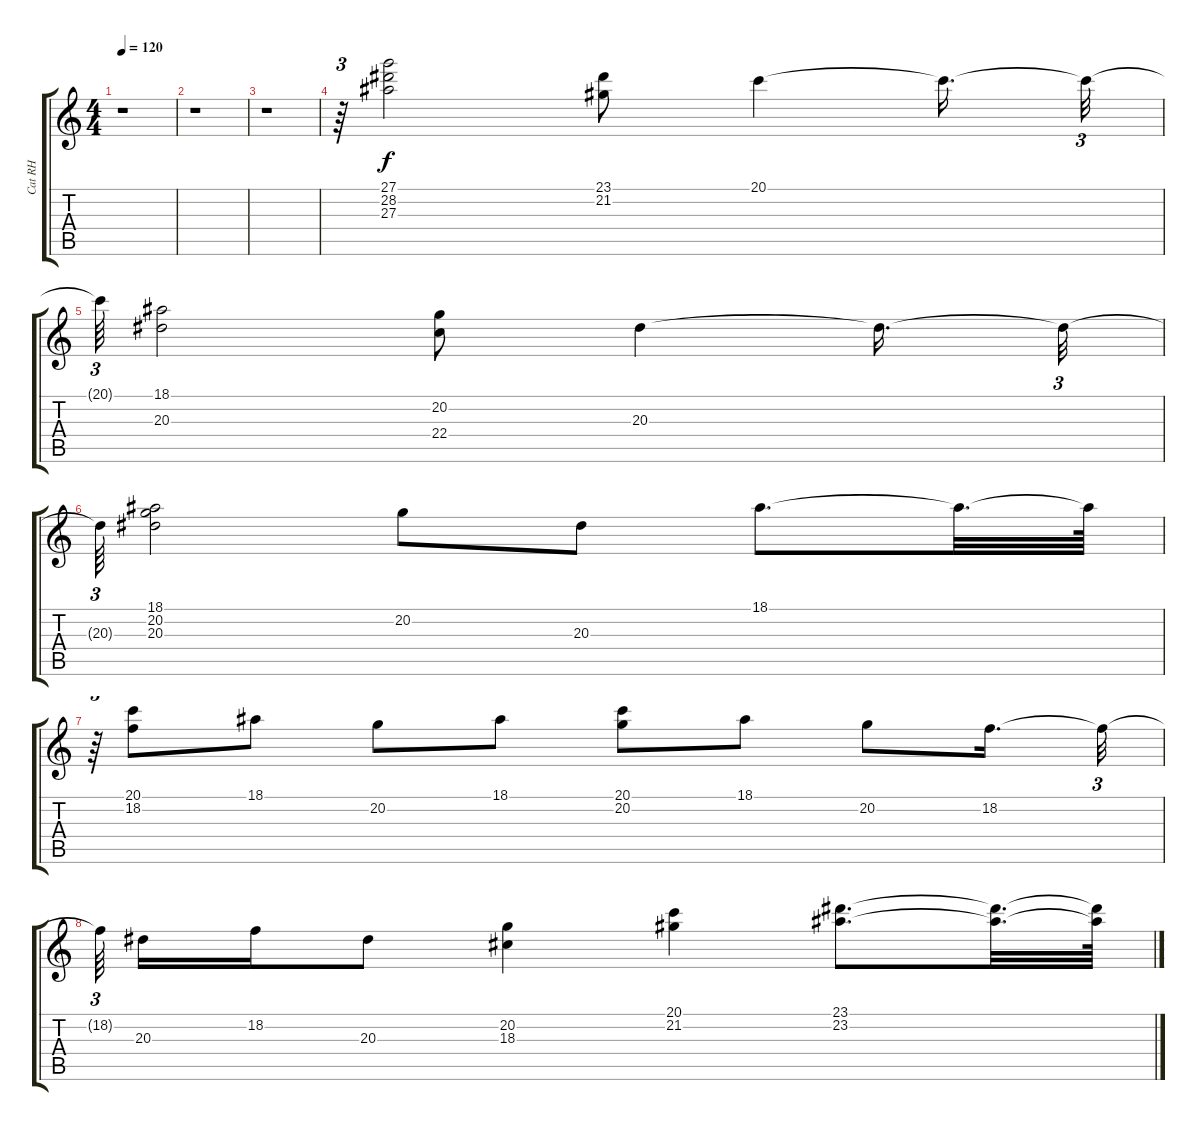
\track ("Cat RH" "Cat RH") {instrument percussiveorgan}
\staff {score tabs}
\tuning (E4 B3 G3 D3 A2 E2) {hide}
\ts (4 4)
\tempo 120
\clef g2
\ks c
r.1{dy f} |
r.1 |
r.1 |
r.64{tu (3 2)} (27.1 28.2 27.3).2 (23.1 21.2).8 20.1.4 20.1{t}.16{d} 20.1{t}.32{tu (3 2)} |
20.1{t}.64{tu (3 2)} (18.1 20.3).2 (20.2 22.4).8 20.3.4 20.3{t}.16{d} 20.3{t}.32{tu (3 2)} |
20.3{t}.64{tu (3 2)} (18.1 20.2 20.3).2 20.2.8 20.3.8 18.1.8{d} 18.1{t}.32{d} 18.1{t}.64 |
r.64{tu (3 2)} (20.1 18.2).8 18.1.8 20.2.8 18.1.8 (20.1 20.2).8 18.1.8 20.2.8 18.2.16{d} 18.2{t}.32{tu (3 2)} |
18.2{t}.64{tu (3 2)} 20.3.16 18.2.16 20.3.8 (20.2 18.3).4 (20.1 21.2).4 (23.1 23.2).8{d} (23.1{t} 23.2{t}).32{d} (23.1{t} 23.2{t}).64
